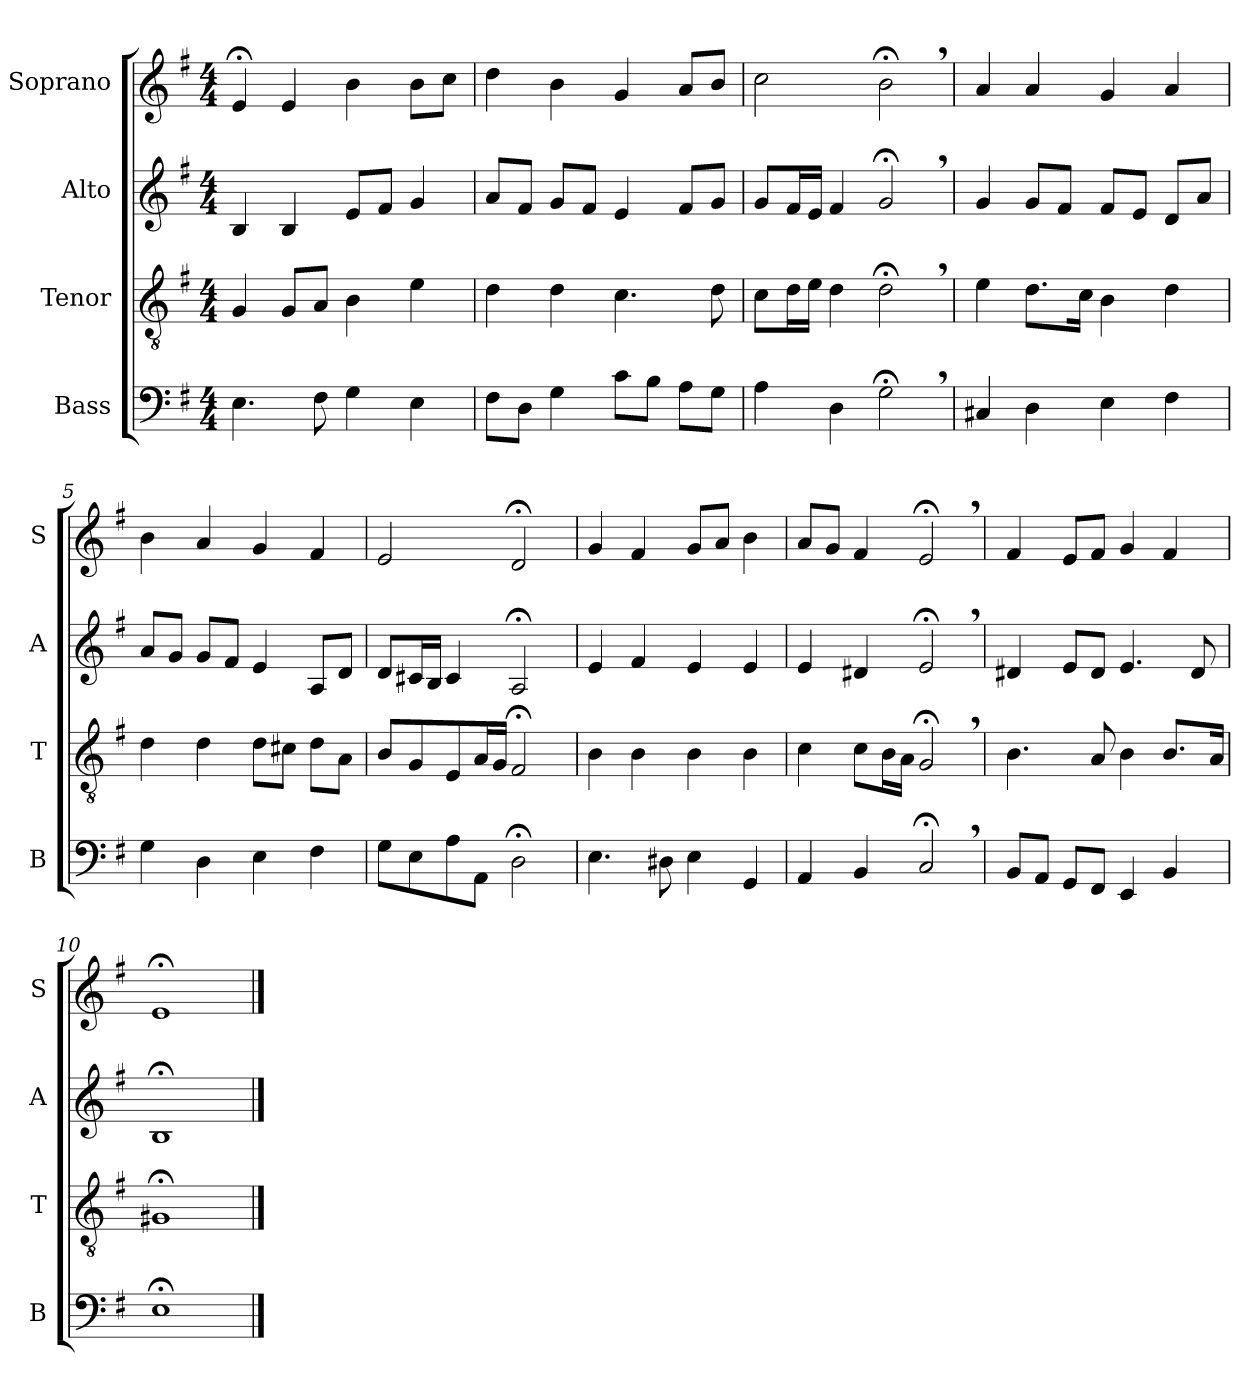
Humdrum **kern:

**kern	**kern	**kern	**kern
*part4	*part3	*part2	*part1
*staff4	*staff3	*staff2	*staff1
*I"Bass	*I"Tenor	*I"Alto	*I"Soprano
*I'B	*I'T	*I'A	*I'S
*clefF4	*clefGv2	*clefG2	*clefG2
*k[f#]	*k[f#]	*k[f#]	*k[f#]
*M4/4	*M4/4	*M4/4	*M4/4
=1	=1	=1	=1
4.E\	4G/	4B/	4e;</
.	8G/L	4B/	4e/
8F#\	8A/J	.	.
4G\	4B\	8e/L	4b\
.	.	8f#/J	.
4E\	4e\	4g/	8b\L
.	.	.	8cc\J
=2	=2	=2	=2
8F#\L	4d\	8a/L	4dd\
8D\J	.	8f#/J	.
4G\	4d\	8g/L	4b\
.	.	8f#/J	.
8c\L	4.c\	4e/	4g/
8B\J	.	.	.
8A\L	.	8f#/L	8a/L
8G\J	8d\	8g/J	8b/J
=3	=3	=3	=3
4A\	8c\L	8g/L	2cc\
.	16d\L	16f#/L	.
.	16e\JJ	16e/JJ	.
4D\	4d\	4f#/	.
2G;<,\	2d;<,\	2g;<,/	2b;<,\
=4	=4	=4	=4
4C#X/	4e\	4g/	4a/
4D\	8.d\L	8g/L	4a/
.	.	8f#/J	.
.	16c\Jk	.	.
4E\	4B\	8f#/L	4g/
.	.	8e/J	.
4F#\	4d\	8d/L	4a/
.	.	8a/J	.
=5	=5	=5	=5
4G\	4d\	8a/L	4b\
.	.	8g/J	.
4D\	4d\	8g/L	4a/
.	.	8f#/J	.
4E\	8d\L	4e/	4g/
.	8c#X\J	.	.
4F#\	8d\L	8A/L	4f#/
.	8A\J	8d/J	.
=6	=6	=6	=6
8G\L	8B/L	8d/L	2e/
8E\	8G/	16c#X/L	.
.	.	16B/JJ	.
8A\	8E/	4c#/	.
8AA\J	16A/L	.	.
.	16G/JJ	.	.
2D;<\	2F#;</	2A;</	2d;</
=7	=7	=7	=7
4.E\	4B\	4e/	4g/
.	4B\	4f#/	4f#/
8D#X\	.	.	.
4E\	4B\	4e/	8g/L
.	.	.	8a/J
4GG/	4B\	4e/	4b\
=8	=8	=8	=8
4AA/	4c\	4e/	8a/L
.	.	.	8g/J
4BB/	8c\L	4d#X/	4f#/
.	16B\L	.	.
.	16A\JJ	.	.
2C;<,/	2G;<,/	2e;<,/	2e;<,/
=9	=9	=9	=9
8BB/L	4.B\	4d#X/	4f#/
8AA/J	.	.	.
8GG/L	.	8e/L	8e/L
8FF#/J	8A/	8d#/J	8f#/J
4EE/	4B\	4.e/	4g/
4BB/	8.B/L	.	4f#/
.	.	8d#/	.
.	16A/Jk	.	.
=10	=10	=10	=10
1E;<\	1G#X;</	1B;</	1e;</
==	==	==	==
*-	*-	*-	*-
